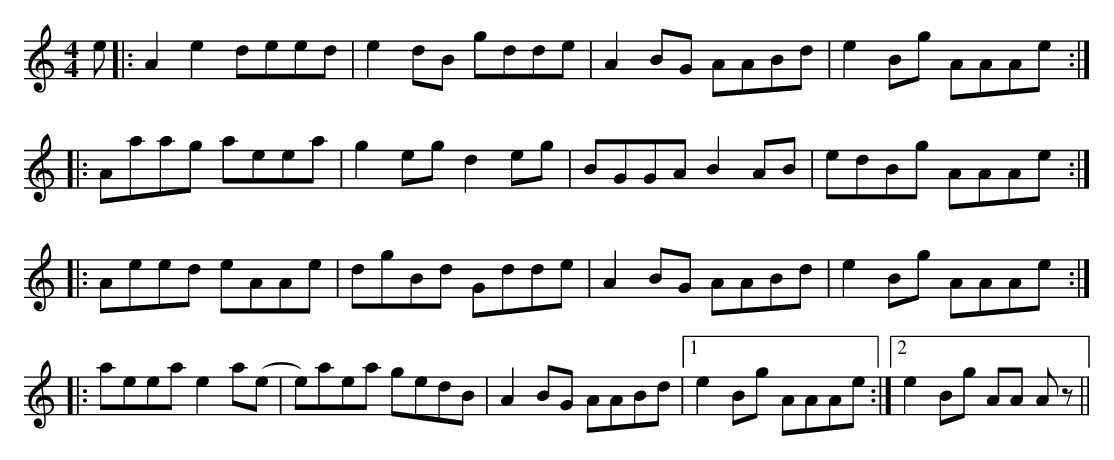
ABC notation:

X:1
M:4/4
K:Amin
e|:A2 e2 deed|e2 dB gdde|A2 BG AABd|e2 Bg AAAe:|
|:Aaag aeea|g2 eg d2 eg|BGGA B2 AB|edBg AAAe:|
|:Aeed eAAe|dgBd Gdde|A2 BG AABd|e2 Bg AAAe:|
|:aeea e2 a(e|e)aea gedB|A2 BG AABd|1 e2 Bg AAAe:|2 e2 Bg AA Az||
